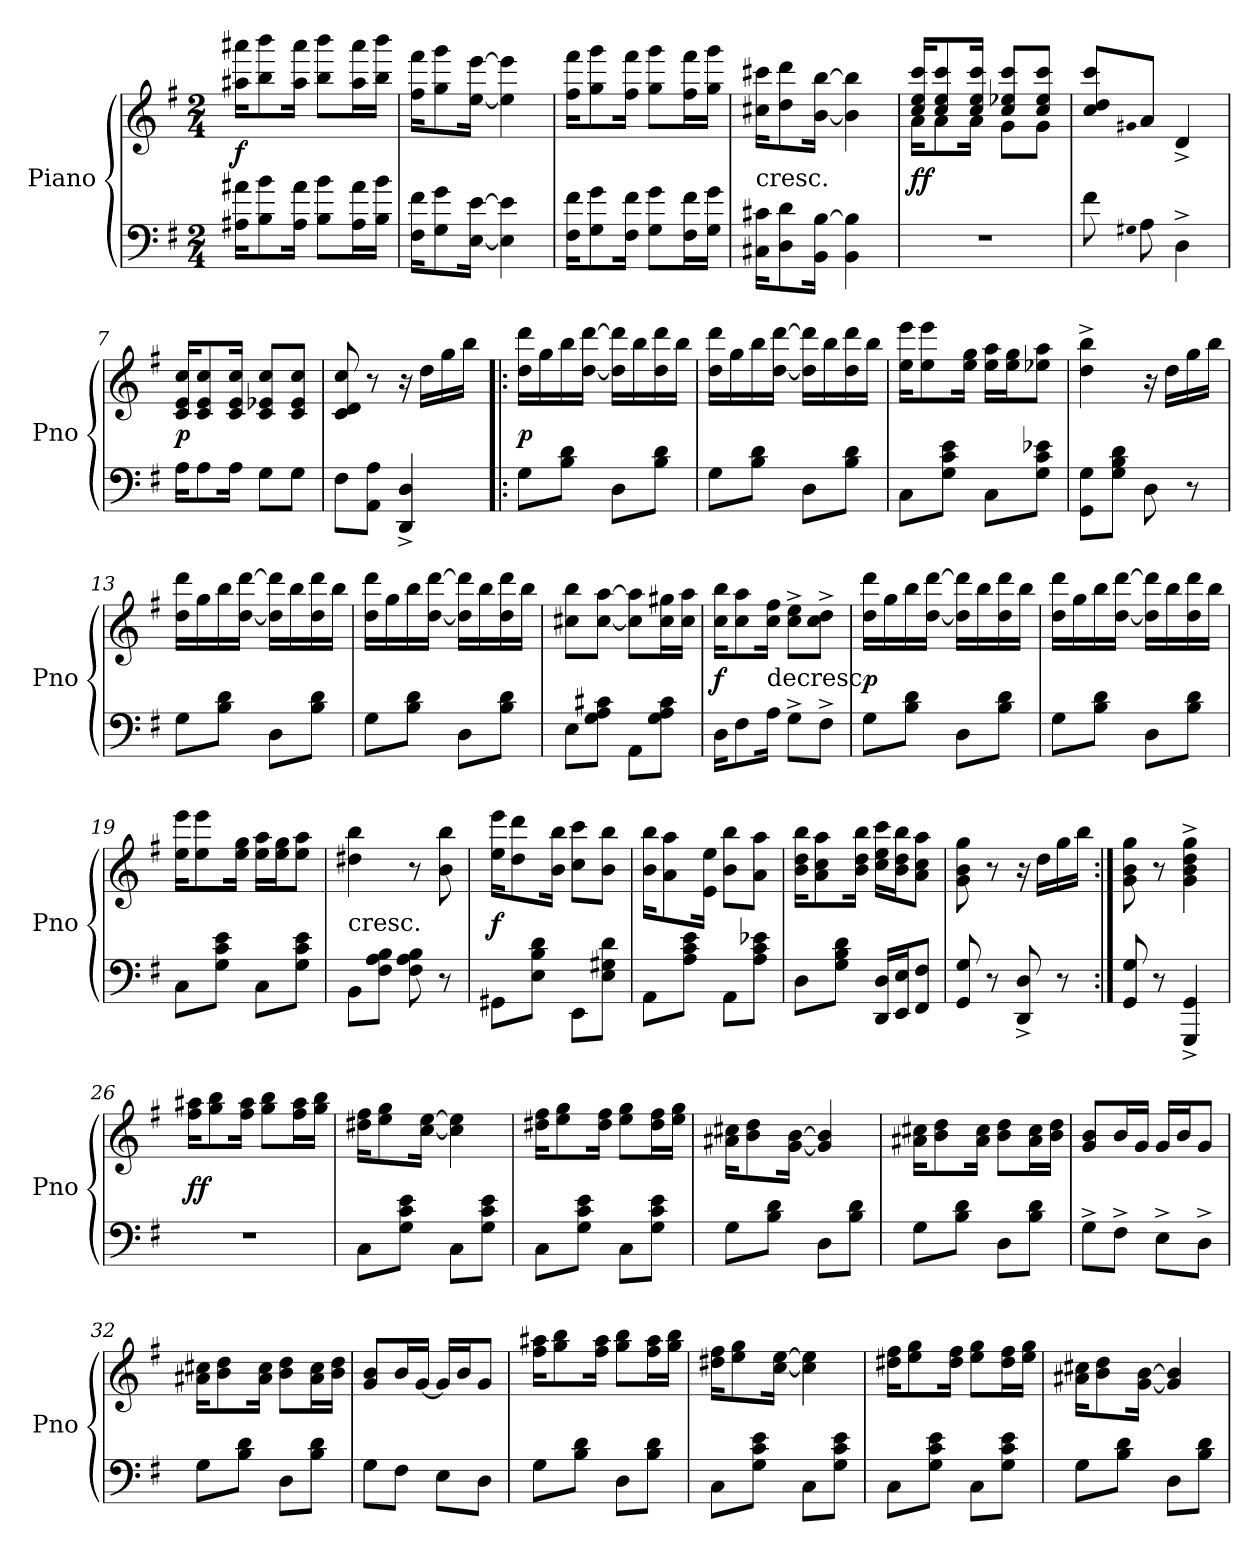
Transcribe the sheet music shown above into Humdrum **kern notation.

**kern	**kern	**dynam
*part1	*part1	*part1
*staff2	*staff1	*staff1/2
*I"Piano	*	*
*I'Pno	*	*
*clefF4	*clefG2	*
*k[f#]	*k[f#]	*
*M2/4	*M2/4	*
*MM90	*MM90	*
=1	=1	=1
16A#X\ 16a#X\KL	16aa#X\ 16aaa#X\KL	f
8B\ 8b\	8bb\ 8bbb\	.
16A#\ 16a#\Jk	16aa#\ 16aaa#\Jk	.
8B\ 8b\L	8bb\ 8bbb\L	.
16A#\ 16a#\L	16aa#\ 16aaa#\L	.
16B\ 16b\JJ	16bb\ 16bbb\JJ	.
=2	=2	=2
16F#\ 16f#\KL	16ff#\ 16fff#\KL	.
8G\ 8g\	8gg\ 8ggg\	.
[16E\ [16e\Jk	[16ee\ [16eee\Jk	.
4E]\ 4e]\	4ee]\ 4eee]\	.
=3	=3	=3
16F#\ 16f#\KL	16ff#\ 16fff#\KL	.
8G\ 8g\	8gg\ 8ggg\	.
16F#\ 16f#\Jk	16ff#\ 16fff#\Jk	.
8G\ 8g\L	8gg\ 8ggg\L	.
16F#\ 16f#\L	16ff#\ 16fff#\L	.
16G\ 16g\JJ	16gg\ 16ggg\JJ	.
=4	=4	=4
!	!LO:TX:c:t=cresc.	!
16C#X\ 16c#X\KL	16cc#X\ 16ccc#X\KL	.
8D\ 8d\	8dd\ 8ddd\	.
16BB\ [16B\Jk	[16b\ [16bb\Jk	.
4BB\ 4B]\	4b]\ 4bb]\	.
=5	=5	=5
*	*^	*
2r	16cc/ 16ee/ 16ccc/KL	16a\KL	ff
.	8cc/ 8ee/ 8ccc/	8a\	.
.	16cc/ 16ee/ 16ccc/Jk	16a\Jk	.
.	8cc/ 8ee-X/ 8ccc/L	8g\L	.
.	8cc/ 8ee-/ 8ccc/J	8g\J	.
=6	=6	=6	=6
!	!LO:TX:c:t=decresc.	!	!
*	*v	*v	*
8f#\	8cc/ 8dd/ 8ccc/L	.
qG#X	qg#X	.
8A\	8a/J	.
4D^\	4d^/	.
=7	=7	=7
16A\KL	16c/ 16e/ 16cc/KL	p
8A\	8c/ 8e/ 8cc/	.
16A\Jk	16c/ 16e/ 16cc/Jk	.
8G\L	8c/ 8e-X/ 8cc/L	.
8G\J	8c/ 8e-/ 8cc/J	.
=8	=8	=8
8F#\L	8c/ 8d/ 8cc/	.
8AA\ 8A\J	8r	.
4DD^/ 4D^/	16r	.
.	16dd\LL	.
.	16gg\	.
.	16bb\JJ	.
=9!|:	=9!|:	=9!|:
8G\L	16dd\ 16ddd\LL	p
.	16gg\	.
8B\ 8d\J	16bb\	.
.	[16dd\ [16ddd\JJ	.
8D\L	16dd]\ 16ddd]\LL	.
.	16bb\	.
8B\ 8d\J	16dd\ 16ddd\	.
.	16bb\JJ	.
=10	=10	=10
8G\L	16dd\ 16ddd\LL	.
.	16gg\	.
8B\ 8d\J	16bb\	.
.	[16dd\ [16ddd\JJ	.
8D\L	16dd]\ 16ddd]\LL	.
.	16bb\	.
8B\ 8d\J	16dd\ 16ddd\	.
.	16bb\JJ	.
=11	=11	=11
8C\L	16ee\ 16eee\KL	.
.	8ee\ 8eee\	.
8G\ 8c\ 8e\J	.	.
.	16ee\ 16gg\Jk	.
8C\L	16ee\ 16aa\LL	.
.	16ee\ 16gg\J	.
8G\ 8c\ 8e-X\J	8ee-X\ 8aa\J	.
=12	=12	=12
8GG\ 8G\L	4dd^\ 4bb^\	.
8G\ 8B\ 8d\J	.	.
8D\	16r	.
.	16dd\LL	.
8r	16gg\	.
.	16bb\JJ	.
=13	=13	=13
8G\L	16dd\ 16ddd\LL	.
.	16gg\	.
8B\ 8d\J	16bb\	.
.	[16dd\ [16ddd\JJ	.
8D\L	16dd]\ 16ddd]\LL	.
.	16bb\	.
8B\ 8d\J	16dd\ 16ddd\	.
.	16bb\JJ	.
=14	=14	=14
8G\L	16dd\ 16ddd\LL	.
.	16gg\	.
8B\ 8d\J	16bb\	.
.	[16dd\ [16ddd\JJ	.
8D\L	16dd]\ 16ddd]\LL	.
.	16bb\	.
8B\ 8d\J	16dd\ 16ddd\	.
.	16bb\JJ	.
=15	=15	=15
8E\L	8cc#X\ 8bb\L	.
8G\ 8A\ 8c#X\J	[8cc#\ [8aa\J	.
8AA\L	8cc#]\ 8aa]\L	.
8G\ 8A\ 8c#\J	16cc#\ 16gg#X\L	.
.	16cc#\ 16aa\JJ	.
=16	=16	=16
16D\KL	16cc\ 16bb\KL	f
8F#\	8cc\ 8aa\	.
!	!LO:TX:c:t=decresc.	!
16A\Jk	16cc\ 16ff#\Jk	.
8G^\L	8cc^\ 8ee^\L	.
8F#^\J	8cc^\ 8dd^\J	.
=17	=17	=17
8G\L	16dd\ 16ddd\LL	p
.	16gg\	.
8B\ 8d\J	16bb\	.
.	[16dd\ [16ddd\JJ	.
8D\L	16dd]\ 16ddd]\LL	.
.	16bb\	.
8B\ 8d\J	16dd\ 16ddd\	.
.	16bb\JJ	.
=18	=18	=18
8G\L	16dd\ 16ddd\LL	.
.	16gg\	.
8B\ 8d\J	16bb\	.
.	[16dd\ [16ddd\JJ	.
8D\L	16dd]\ 16ddd]\LL	.
.	16bb\	.
8B\ 8d\J	16dd\ 16ddd\	.
.	16bb\JJ	.
=19	=19	=19
8C\L	16ee\ 16eee\KL	.
.	8ee\ 8eee\	.
8G\ 8c\ 8e\J	.	.
.	16ee\ 16gg\Jk	.
8C\L	16ee\ 16aa\LL	.
.	16ee\ 16gg\J	.
8G\ 8c\ 8e\J	8ee\ 8aa\J	.
=20	=20	=20
!	!LO:TX:c:t=cresc.	!
8BB\L	4dd#X\ 4bb\	.
8F#\ 8A\ 8B\J	.	.
8F#\ 8A\ 8B\	8r	.
8r	8b\ 8bb\	.
=21	=21	=21
8GG#X\L	16ee\ 16eee\KL	f
.	8dd\ 8ddd\	.
8E\ 8B\ 8d\J	.	.
.	16b\ 16bb\Jk	.
8EE\L	8cc\ 8ccc\L	.
8E\ 8G#X\ 8d\J	8b\ 8bb\J	.
=22	=22	=22
8AA\L	16b\ 16bb\KL	.
.	8a\ 8aa\	.
8A\ 8c\ 8e\J	.	.
.	16e\ 16ee\Jk	.
8AA\L	8b\ 8bb\L	.
8A\ 8c\ 8e-X\J	8a\ 8aa\J	.
=23	=23	=23
8D\L	16b\ 16dd\ 16bb\KL	.
.	8a\ 8cc\ 8aa\	.
8G\ 8B\ 8d\J	.	.
.	16b\ 16dd\ 16bb\Jk	.
16DD/ 16D/LL	16cc\ 16ee\ 16ccc\LL	.
16EE/ 16E/J	16b\ 16dd\ 16bb\J	.
8FF#/ 8F#/J	8a\ 8cc\ 8aa\J	.
=24	=24	=24
8GG/ 8G/	8g\ 8b\ 8gg\	.
8r	8r	.
8DD^/ 8D^/	16r	.
.	16dd\LL	.
8r	16gg\	.
.	16bb\JJ	.
=25:|!	=25:|!	=25:|!
8GG/ 8G/	8g\ 8b\ 8gg\	.
8r	8r	.
4GGG^/ 4GG^/	4g^\ 4b^\ 4dd^\ 4gg^\	.
=26	=26	=26
2r	16ff#\ 16aa#X\KL	ff
.	8gg\ 8bb\	.
.	16ff#\ 16aa#\Jk	.
.	8gg\ 8bb\L	.
.	16ff#\ 16aa#\L	.
.	16gg\ 16bb\JJ	.
=27	=27	=27
8C\L	16dd#X\ 16ff#\KL	.
.	8ee\ 8gg\	.
8G\ 8c\ 8e\J	.	.
.	[16cc\ [16ee\Jk	.
8C\L	4cc]\ 4ee]\	.
8G\ 8c\ 8e\J	.	.
=28	=28	=28
8C\L	16dd#X\ 16ff#\KL	.
.	8ee\ 8gg\	.
8G\ 8c\ 8e\J	.	.
.	16dd#\ 16ff#\Jk	.
8C\L	8ee\ 8gg\L	.
8G\ 8c\ 8e\J	16dd#\ 16ff#\L	.
.	16ee\ 16gg\JJ	.
=29	=29	=29
8G\L	16a#X\ 16cc#X\KL	.
.	8b\ 8dd\	.
8B\ 8d\J	.	.
.	[16g\ [16b\Jk	.
8D\L	4g]/ 4b]/	.
8B\ 8d\J	.	.
=30	=30	=30
8G\L	16a#X\ 16cc#X\KL	.
.	8b\ 8dd\	.
8B\ 8d\J	.	.
.	16a#\ 16cc#\Jk	.
8D\L	8b\ 8dd\L	.
8B\ 8d\J	16a#\ 16cc#\L	.
.	16b\ 16dd\JJ	.
=31	=31	=31
8G^\L	8g/ 8b/L	.
8F#^\J	16b/L	.
.	16g/JJ	.
8E^\L	16g/LL	.
.	16b/J	.
8D^\J	8g/J	.
=32	=32	=32
8G\L	16a#X\ 16cc#X\KL	.
.	8b\ 8dd\	.
8B\ 8d\J	.	.
.	16a#\ 16cc#\Jk	.
8D\L	8b\ 8dd\L	.
8B\ 8d\J	16a#\ 16cc#\L	.
.	16b\ 16dd\JJ	.
=33	=33	=33
8G\L	8g/ 8b/L	.
8F#\J	16b/L	.
.	[16g/JJ	.
8E\L	16g/LL]	.
.	16b/J	.
8D\J	8g/J	.
=34	=34	=34
8G\L	16ff#\ 16aa#X\KL	.
.	8gg\ 8bb\	.
8B\ 8d\J	.	.
.	16ff#\ 16aa#\Jk	.
8D\L	8gg\ 8bb\L	.
8B\ 8d\J	16ff#\ 16aa#\L	.
.	16gg\ 16bb\JJ	.
=35	=35	=35
8C\L	16dd#X\ 16ff#\KL	.
.	8ee\ 8gg\	.
8G\ 8c\ 8e\J	.	.
.	[16cc\ [16ee\Jk	.
8C\L	4cc]\ 4ee]\	.
8G\ 8c\ 8e\J	.	.
=36	=36	=36
8C\L	16dd#X\ 16ff#\KL	.
.	8ee\ 8gg\	.
8G\ 8c\ 8e\J	.	.
.	16dd#\ 16ff#\Jk	.
8C\L	8ee\ 8gg\L	.
8G\ 8c\ 8e\J	16dd#\ 16ff#\L	.
.	16ee\ 16gg\JJ	.
=37	=37	=37
8G\L	16a#X\ 16cc#X\KL	.
.	8b\ 8dd\	.
8B\ 8d\J	.	.
.	[16g\ [16b\Jk	.
8D\L	4g]/ 4b]/	.
8B\ 8d\J	.	.
=	=	=
*-	*-	*-
